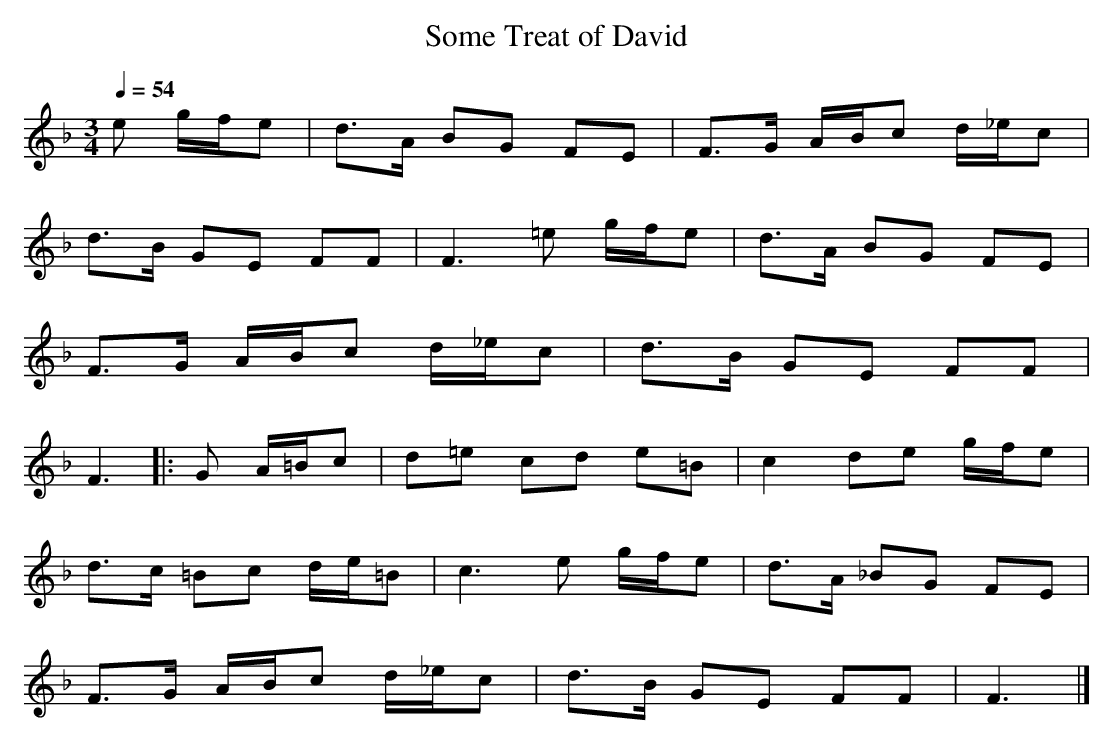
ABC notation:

X:1
T: Some Treat of David
M: 3/4
L: 1/8
Q: 1/4=54
K: F % 1 flats
V: 1
e g/f/e | d>A BG FE | F>G A/B/c d/_e/c |
d>B GE FF | F3=e g/f/e | d>A BG FE |
F>G A/B/c d/_e/c | d>B GE FF |
F3 |: G A/=B/c | d=e cd e=B | c2 de g/f/e |
d>c =Bc d/e/=B | c3e g/f/e | d>A _BG FE |
F>G A/B/c d/_e/c | d>B GE FF | F3 |]
